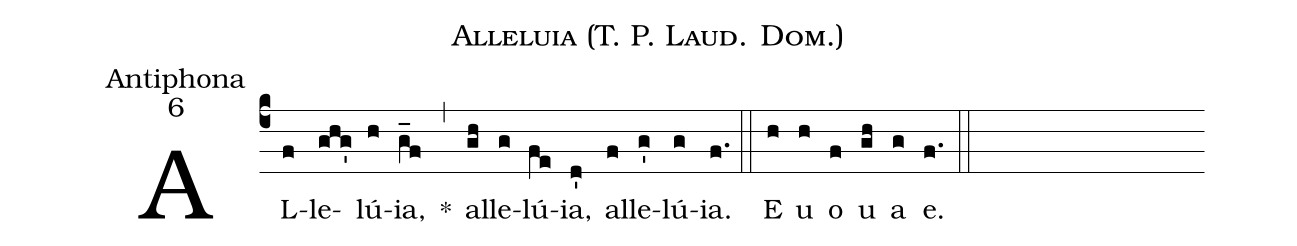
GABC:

name:Alleluia (T. P. Laud. Dom.);
office-part:Antiphona;
mode:6;
%%
(c4) AL(f)le(ghg')lú(h)ia,(g_f) *(,) al(gh)le(g)lú(fe)ia,(d') al(f)le(g')lú(g)ia.(f.) (::) E(h) u(h) o(f) u(gh) a(g) e.(f.) (::)
